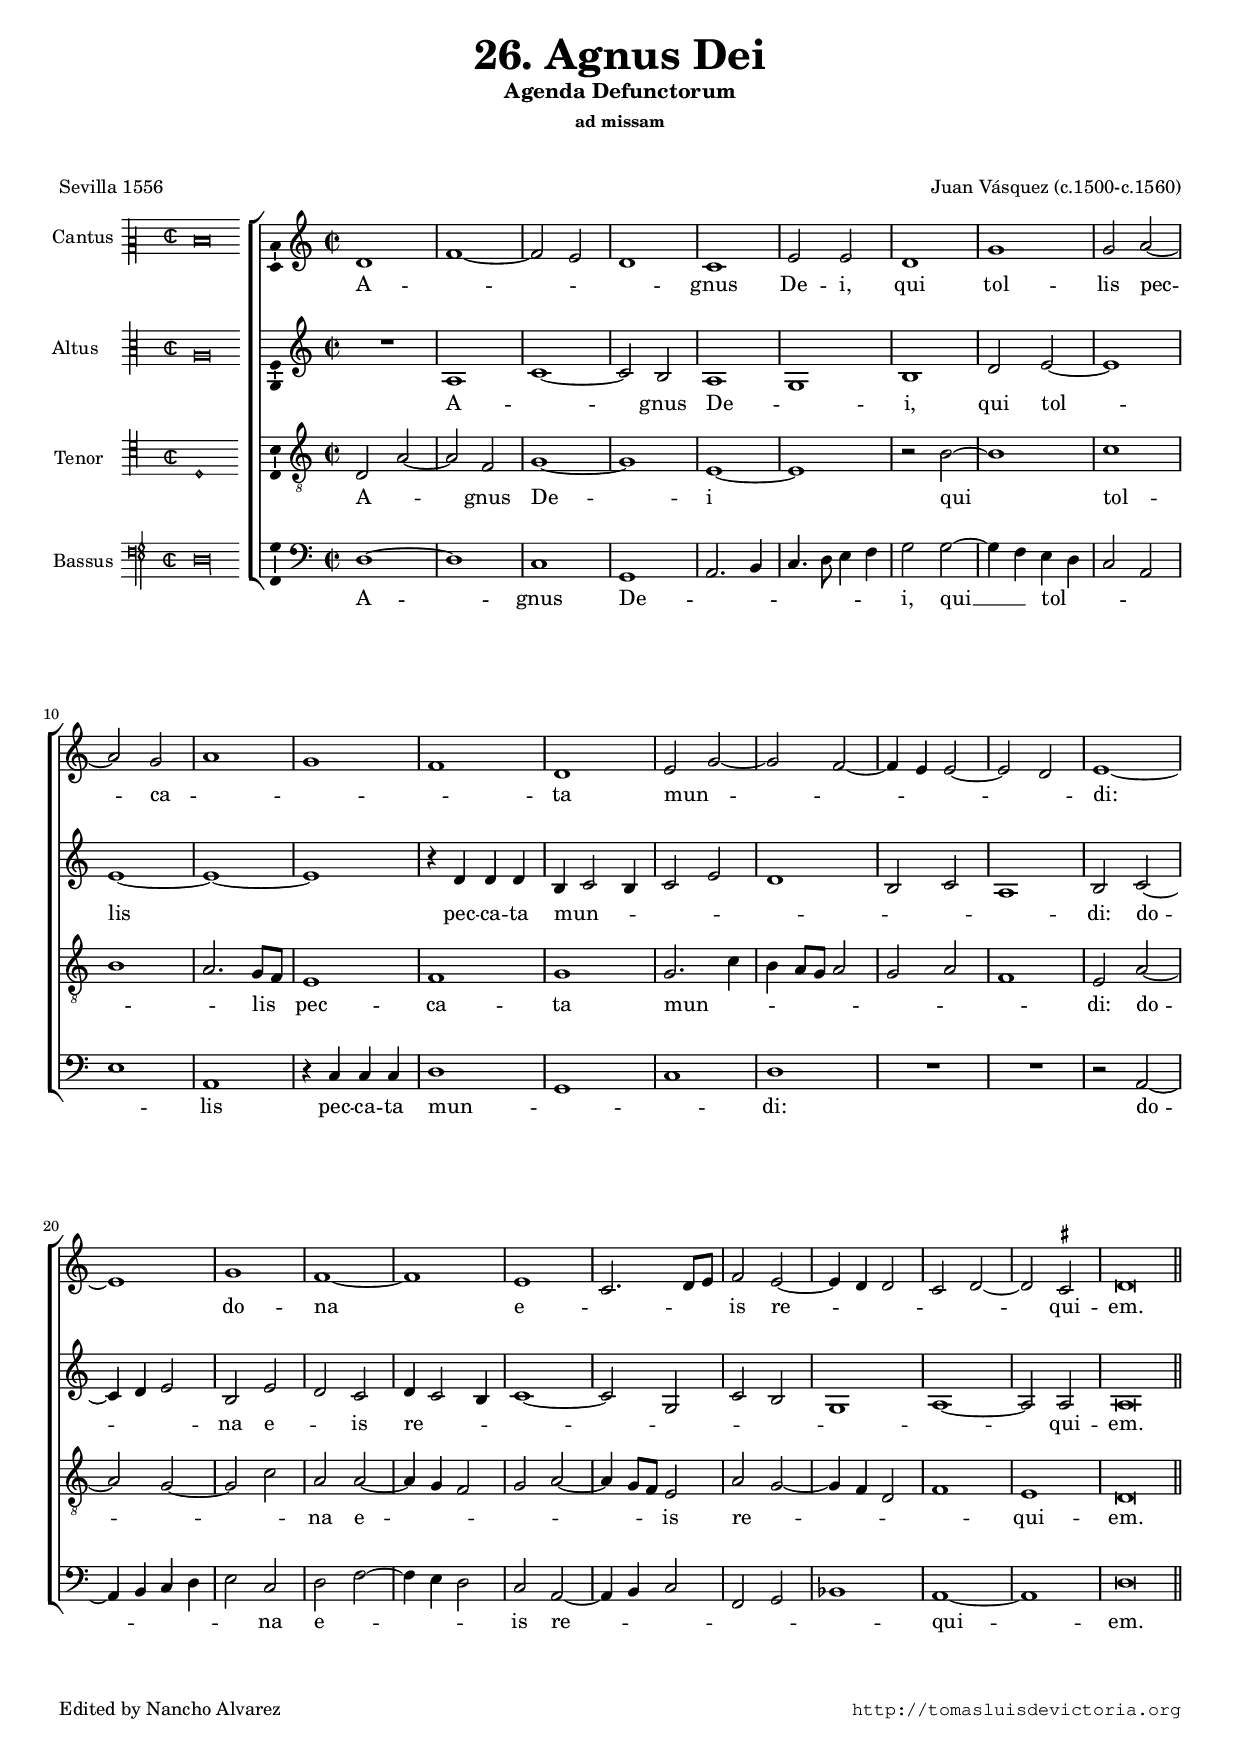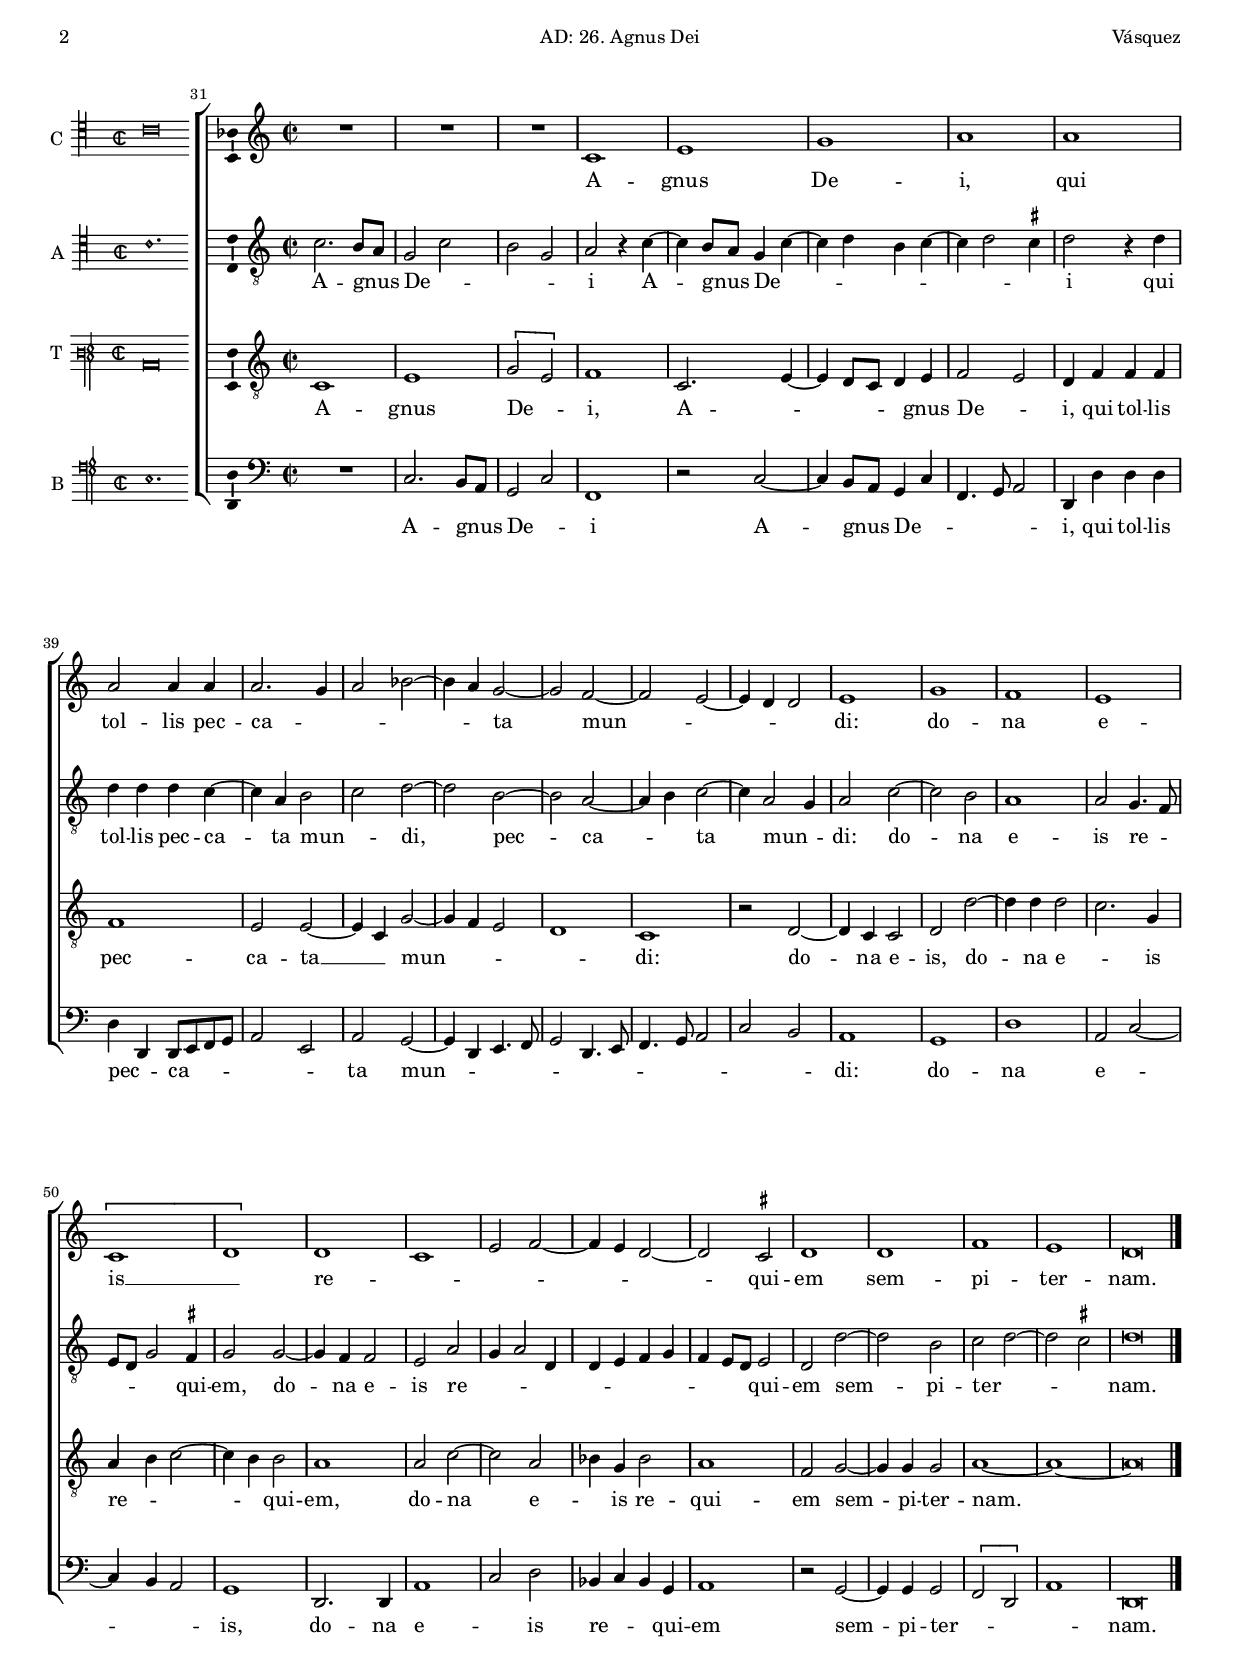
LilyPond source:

\version "2.18.0"

#(set-default-paper-size "a4")
#(set-global-staff-size 16.2)
#(ly:set-option 'point-and-click #f)
%mobile -s15.5 -i3.2

italicas=\override LyricText.font-shape = #'italic
rectas=\override LyricText.font-shape = #'upright
ss=\once \set suggestAccidentals = ##t
incipitwidth = 20
mtempo={\tempo 4 = 120}
mtempob={\tempo 4 = 60}

htitle="AD: 26. Agnus Dei"
hcomposer="Vásquez"

\header {
	title=\markup{\fontsize #3 "26. Agnus Dei"}
	subtitle="Agenda Defunctorum"
	subsubtitle=\markup{\column{"ad missam" " " " " }}
	composer="Juan Vásquez (c.1500-c.1560)"
        pdfauthor=\composer
	%opus="(-)"
	poet=\markup{"Sevilla 1556"}
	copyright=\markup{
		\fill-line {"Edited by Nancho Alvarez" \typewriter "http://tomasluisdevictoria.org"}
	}
%	tagline=""
}

global={\key c \major \time 2/2 \skip 1*30
	\bar "||"
}


cantus=\relative c'{
	d1
	f ~
	f2 e
	d1
	c
	e2 e
	d1
	g
	g2 a ~
	a g % SR \ss gis
	a1
	g
	f1
	d
	e2 g ~
	g f ~
	f4 e e2 ~
	e d
	e1 ~
	e
	g
	f ~
	f
	e
	c2. d8 e
	f2 e ~
	e4 d d2
	c2 d ~
	d \ss cis
	d\breve*1/2
}

altus=\relative c'{
	R1
	a
	c ~
	c2 b
	a1
	g
	b
	d2 e ~
	e1
	e ~
	e ~
	e
	r4 d d d
	b c2 b4
	c2 e
	d1
	b2 c
	a1
	b2 c ~
	c4 d e2
	b2 e
	d c
	d4 c2 b4
	c1 ~
	c2 g
	c b % SR \ss bes
	g1
	a1 ~
	a2 a
	a\breve*1/2
}

tenor=\relative c{
	d2 a' ~
	a f
	g1 ~
	g
	e ~
	e
	r2 b' ~
	b1
	c
	b
	a2. g8 f
	e1
	f
	g
	g2. c4
	b4 a8 g a2
	g a
	f1
	e2 a ~
	a g ~
	g c
	a a ~
	a4 g f2
	g2 a ~
	a4 g8 f e2
	a g ~
	g4 f d2
	f1
	e d\breve*1/2
}

bassus=\relative c{
	d1 ~
	d
	c
	g
	a2. b4
	c4. d8 e4 f
	g2 g ~
	g4 f e d
	c2 a
	e'1
	a,
	r4 c c c
	d1
	g,
	c
	d
	R1*2
	r2 a ~
	a4 b c d
	e2 c 
	d f ~
	f4 e d2
	c2 a ~
	a4 b c2
	f, g
	bes1
	a ~
	a
	d\breve*1/2
}

textocantus=\lyricmode{
A -- _ _ _ gnus De -- i,
qui tol -- lis pec -- ca -- _ _ _ ta mun -- _ _ _ _ _ di:
do -- na e -- _ _ _ is re -- _ _ _ _ qui -- em.
}

textoaltus=\lyricmode{
A -- _ gnus De -- _ i,
qui tol -- lis 
pec -- ca -- ta mun -- _ _ _ _ _ _ _ _ di:
do -- _ _ na e -- _ is
re -- _ _ _ _ _ _ _ _ qui -- em.
}

textotenor=\lyricmode{
A -- _ gnus De -- i
qui tol -- _ _ lis _
pec -- ca -- ta mun -- _ _ _ _ _ _ _ _ di:
do -- _ _ na e -- _ _ _ _ _ _ is
re -- _ _ _ _ qui -- em.
}

textobassus=\lyricmode{
A -- gnus De -- _ _ _ _ _ _ i,
qui __ _ tol -- _ _ _ _ lis
pec -- ca -- ta mun -- _ _ di:
do -- _ _ _ _ na e -- _ _ _ is
re -- _ _ _ _ _ qui -- em.
}


incipitcantus=\markup{
	\score{
		{ 
		\set Staff.instrumentName="Cantus "
		\override NoteHead.style = #'neomensural
		\override Staff.TimeSignature.style = #'neomensural
		\cadenzaOn 
		\clef "petrucci-c2"
		\key c \major
		\time 2/2
                d'\breve
		} 

	\layout { line-width=\incipitwidth indent = 0 }
	}
}

incipitaltus=\markup{
	\score{
		{ 
		\set Staff.instrumentName="Altus    "
		\override NoteHead.style = #'neomensural 
		\override Staff.TimeSignature.style = #'neomensural
		\cadenzaOn 
		\clef "petrucci-c3"
		\key c \major
		\time 2/2
                a\breve
		} 
	\layout { line-width=\incipitwidth indent = 0 }
	}
}


incipittenor=\markup{
	\score{
		{ 
		\set Staff.instrumentName="Tenor   "
		\override NoteHead.style = #'neomensural 
		\override Staff.TimeSignature.style = #'neomensural
		\cadenzaOn 
		\clef "petrucci-c4"
		\key c \major
		\time 2/2
                d1*2
		} 
	\layout { line-width=\incipitwidth indent=0 }
	}
}

incipitbassus=\markup{
	\score{
		{ 
		\set Staff.instrumentName="Bassus "
		\override NoteHead.style = #'neomensural
		\override Staff.TimeSignature.style = #'neomensural
		\cadenzaOn 
		\clef "petrucci-f4"
		\key c \major
		\time 2/2
                d\longa*1/2
		} 
	\layout { line-width=\incipitwidth indent = 0 }
	}
}

%\layout {
%       \context {\Voice
%               \remove Ligature_bracket_engraver
%               \consists Mensural_ligature_engraver
%       }
%       line-width=\incipitwidth
%       indent = 0
%}

\score {\transpose c' c'{
\new ChoirStaff<<

	\new Staff <<\global
	\new Voice="v1" {
		\set Staff.instrumentName=\incipitcantus
		\clef "treble"
		\cantus }
	\new Lyrics \lyricsto "v1" {\textocantus }
	>>

	\new Staff <<\global
	\new Voice="v2" {
		\set Staff.instrumentName=\incipitaltus
		\clef "treble"
		\altus }
	\new Lyrics \lyricsto "v2" {\textoaltus }
	>>
	
	\new Staff <<\global
	\new Voice="v3" {
		\set Staff.instrumentName=\incipittenor
		\clef "G_8"
		\tenor }
	\new Lyrics \lyricsto "v3" {\textotenor }
	>>

	\new Staff <<\global
	\new Voice="v4" {
		\set Staff.instrumentName=\incipitbassus
		\clef "bass"
		\bassus }
	\new Lyrics \lyricsto "v4" {\textobassus }
	>>
	
>>

	} % transpose

\layout{ 
	\context {\Lyrics 
		\override VerticalAxisGroup.staff-affinity = #UP
		\override VerticalAxisGroup.nonstaff-relatedstaff-spacing =
			#'((basic-distance . 0) (minimum-distance . 0) (padding . 1))
		\override LyricText.font-size = #1.2
		\override LyricHyphen.minimum-distance = #0.5
	}
	\context {\Score 
		tempoHideNote = ##t
		\override BarNumber.padding = #2 
	}
	\context {\Voice 
		%melismaBusyProperties = #'()
		%autoBeaming = ##f
	}
	\context {\Staff 
                %\RemoveEmptyStaves
                %\override VerticalAxisGroup.remove-first = ##t
		\override VerticalAxisGroup.staff-staff-spacing =
			#'((basic-distance . 11) (minimum-distance . 0) (padding . 1))
		\consists Ambitus_engraver 
		\override LigatureBracket.padding = #1
	}
}

%\midi { \mtempo }

}


global={ \set Score.currentBarNumber = #31 \bar ""
  \key c \major \time 2/2 \skip 1*31
	\bar "|."
}


cantus=\relative c'{
	R1*3
	c1
	e
	g
	a
	a
	a2 a4 a
	a2. g4 % SR \ss gis
	a2 bes ~
	bes4 a g2 ~
	g f ~
	f e ~
	e4 d d2
	e1
	g
	f
	e
	\[c
	d\]
	d
	c
	e2 f ~
	f4 e d2 ~
	d \ss cis
	d1
	d
	f
	e
	d\breve*1/2
}

altus=\relative c'{
	c2. b8 a
	g2 c
	b g
	a r4 c ~
	c4 b8 a g4 c ~
	c d b c ~
	c d2 \ss cis4 
	d2 r4 d
	d d d c ~
	c a b2
	c d ~
	d b ~
	b a ~
	a4 b c2 ~
	c4 a2 g4 % SR \ss gis
	a2 c ~
	c b
	a1
	a2 g4. f8 e d g2 \ss fis4
	g2 g ~
	g4 f f2
	e2 a
	g4 a2 d,4
	d e f g
	f e8 d e2
	d2 d' ~
	d b
	c d ~
	d \ss cis
	d\breve*1/2
}

tenor=\relative c{
	c1
	e
	\[g2 e\]
	f1
	c2. e4 ~
	e4 d8 c d4 e
	f2 e
	d4 f f f
	f1
	e2 e ~
	e4 c g'2 ~
	g4 f e2
	d1
	c
	r2 d ~
	d4 c c2
	d2 d' ~
	d4 d d2
	c2. g4
	a b c2 ~
	c4 b b2
	a1
	a2 c ~
	c a
	bes4 g bes2
	a1
	f2 g ~
	g4 g g2
	a1 ~
	a ~
	a\breve*1/2
}

bassus=\relative c{
	R1
	c2. b8 a
	g2 c
	f,1
	r2 c' ~
	c4 b8 a g4 c
	f,4. g8 a2
	d,4 d' d d
	d d, d8 e f g
	a2 e
	a g ~
	g4 d e4. f8
	g2 d4. e8
	f4. g8 a2
	c b
	a1
	g
	d'
	a2 c ~
	c4 b a2
	g1
	d2. d4
	a'1
	c2 d
	bes4 c bes g
	a1
	r2 g ~
	g4 g g2
	\[f2 d\]
	a'1
	d,\breve*1/2
}

textocantus=\lyricmode{
A -- gnus De -- i,
qui tol -- lis pec -- ca -- _ _ _ _ ta mun -- _ _ _ di:
do -- na e -- is __ _ 
re -- _ _ _ _ _ qui -- em
sem -- pi -- ter -- nam.
}

textoaltus=\lyricmode{
A -- gnus _ De -- _ _ _ i
A -- gnus _ De -- _ _ _ _ _ _ i
qui tol -- lis pec -- ca -- ta mun -- _ di,
pec -- ca -- _ ta mun -- _ di:
do -- na e -- is re -- _ _ _ _ qui -- em,
do -- na e -- is re -- _ _ _ _ _ _ _ _ _ _ qui -- em
sem -- pi -- ter -- _ _ nam.
}

textotenor=\lyricmode{
A -- gnus De -- _ i,
A -- _ _ _ _ gnus De -- _ i,
qui tol -- lis pec -- ca -- ta __ _ mun -- _ _ _ di:
do -- na e -- is,
do -- na e -- _ is re -- _ _ _ qui -- em,
do -- na e -- _ is re -- qui -- em
sem -- pi -- ter -- nam.
}

textobassus=\lyricmode{
A -- gnus _ De -- _ i
A -- gnus _ De -- _ _ _ _ i,
qui tol -- lis pec -- _ ca -- _ _ _ _ _ ta
mun -- _ _ _ _ _ _ _ _ _ _ _ di:
do -- na e -- _ _ _ is,
do -- na e -- _ is
re -- _ _ qui -- em
sem -- pi -- ter -- _ _ _ nam.
}


incipitcantus=\markup{
	\score{
		{ 
		\set Staff.instrumentName="C "
		\override NoteHead.style = #'neomensural
		\override Staff.TimeSignature.style = #'neomensural
		\cadenzaOn 
		\clef "petrucci-c4"
		\key c \major
		\time 2/2
                c'\breve % SR c\breve !!
		} 

	\layout { line-width=\incipitwidth indent = 0 }
	}
}

incipitaltus=\markup{
	\score{
		{ 
		\set Staff.instrumentName="A "
		\override NoteHead.style = #'neomensural 
		\override Staff.TimeSignature.style = #'neomensural
		\cadenzaOn 
		\clef "petrucci-c4"
		\key c \major
		\time 2/2
                c'1.
		} 
	\layout { line-width=\incipitwidth indent = 0 }
	}
}


incipittenor=\markup{
	\score{
		{ 
		\set Staff.instrumentName="T "
		\override NoteHead.style = #'neomensural 
		\override Staff.TimeSignature.style = #'neomensural
		\cadenzaOn 
		\clef "petrucci-f3"
		\key c \major
		\time 2/2
                c\breve
		} 
	\layout { line-width=\incipitwidth indent=0 }
	}
}

incipitbassus=\markup{
	\score{
		{ 
		\set Staff.instrumentName="B "
		\override NoteHead.style = #'neomensural
		\override Staff.TimeSignature.style = #'neomensural
		\cadenzaOn 
		\clef "petrucci-f5"
		\key c \major
		\time 2/2
                c1.
		} 
	\layout { line-width=\incipitwidth indent = 0 }
	}
}

%\layout {
%       \context {\Voice
%               \remove Ligature_bracket_engraver
%               \consists Mensural_ligature_engraver
%       }
%       line-width=\incipitwidth
%       indent = 0
%}

\score {\transpose c' c'{
\new ChoirStaff<<

	\new Staff <<\global
	\new Voice="v1" {
		\set Staff.instrumentName=\incipitcantus
		\clef "treble"
		\cantus }
	\new Lyrics \lyricsto "v1" {\textocantus }
	>>

	\new Staff <<\global
	\new Voice="v2" {
		\set Staff.instrumentName=\incipitaltus
		\clef "G_8"
		\altus }
	\new Lyrics \lyricsto "v2" {\textoaltus }
	>>
	
	\new Staff <<\global
	\new Voice="v3" {
		\set Staff.instrumentName=\incipittenor
		\clef "G_8"
		\tenor }
	\new Lyrics \lyricsto "v3" {\textotenor }
	>>

	\new Staff <<\global
	\new Voice="v4" {
		\set Staff.instrumentName=\incipitbassus
		\clef "bass"
		\bassus }
	\new Lyrics \lyricsto "v4" {\textobassus }
	>>
	
>>

	} % transpose

\layout{ 
        indent = 2.5\cm
	\context {\Lyrics 
		\override VerticalAxisGroup.staff-affinity = #UP
		\override VerticalAxisGroup.nonstaff-relatedstaff-spacing =
			#'((basic-distance . 0) (minimum-distance . 0) (padding . 1))
		\override LyricText.font-size = #1.2
		\override LyricHyphen.minimum-distance = #0.5
	}
	\context {\Score 
		tempoHideNote = ##t
		\override BarNumber.padding = #2 
	}
	\context {\Voice 
		%melismaBusyProperties = #'()
		%autoBeaming = ##f
	}
	\context {\Staff 
                %\RemoveEmptyStaves
                %\override VerticalAxisGroup.remove-first = ##t
		\override VerticalAxisGroup.staff-staff-spacing =
			#'((basic-distance . 11) (minimum-distance . 0) (padding . 1))
		\consists Ambitus_engraver 
		\override LigatureBracket.padding = #1
	}
}

%\midi { \mtempo }

}


\paper{
	%first-page-number = #73
	evenHeaderMarkup=\markup  \fill-line { \fromproperty #'page:page-number-string \htitle \hcomposer }
	oddHeaderMarkup= \markup  \fill-line { \on-the-fly #not-first-page \hcomposer \on-the-fly #not-first-page \htitle \on-the-fly #not-first-page \fromproperty #'page:page-number-string }
	%system-count=7
	%page-count = 2
	ragged-last-bottom = ##f
	indent=3.4\cm
	system-system-spacing =
	#'((basic-distance . 20) (minimum-distance . 0) (padding . 5))
	top-system-spacing = % header
	#'((basic-distance . 10) (minimum-distance . 0) (padding . 0))
	last-bottom-spacing = % footer
	#'((basic-distance . 14) (minimum-distance . 0) (padding . 0))
	markup-system-spacing.padding = #1.5
}
